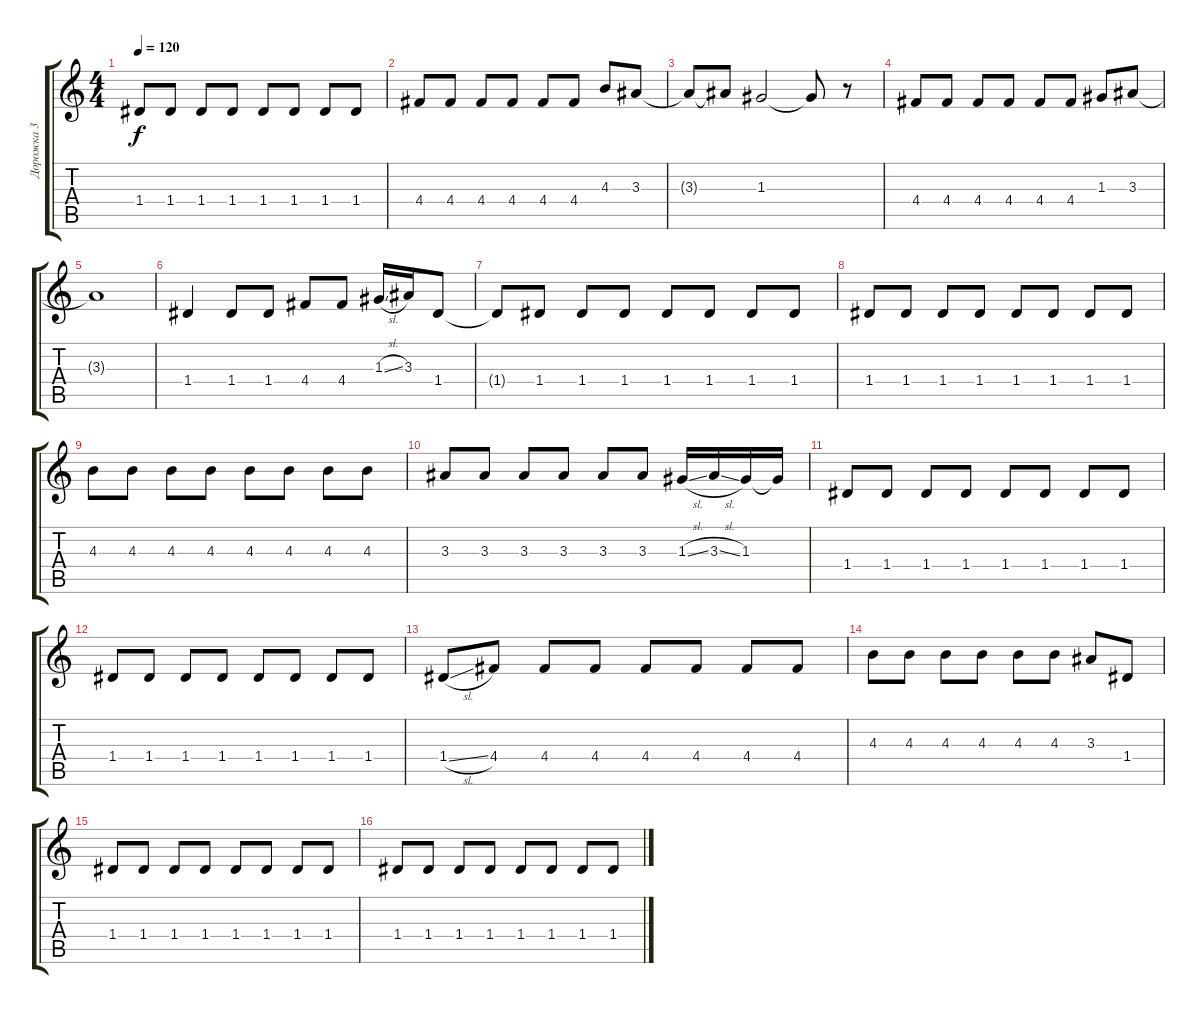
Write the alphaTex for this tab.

\track ("Дорожка 3" "Дорожка 3") {instrument acousticguitarsteel}
\staff {score tabs}
\tuning (E4 B3 G3 D3 A2 E2) {hide}
\ts (4 4)
\tempo 120
\clef g2
\ks c
1.4.8{dy f} 1.4.8 1.4.8 1.4.8 1.4.8 1.4.8 1.4.8 1.4.8 |
4.4.8 4.4.8 4.4.8 4.4.8 4.4.8 4.4.8 4.3.8 3.3.8 |
3.3{t}.8 3.3{t}.8 1.3.2 1.3{t}.8 r.8 |
4.4.8 4.4.8 4.4.8 4.4.8 4.4.8 4.4.8 1.3.8 3.3.8 |
3.3{t}.1 |
1.4.4 1.4.8 1.4.8 4.4.8 4.4.8 1.3{sl}.16 3.3.16 1.4.8 |
1.4{t}.8 1.4.8 1.4.8 1.4.8 1.4.8 1.4.8 1.4.8 1.4.8 |
1.4.8 1.4.8 1.4.8 1.4.8 1.4.8 1.4.8 1.4.8 1.4.8 |
4.3.8 4.3.8 4.3.8 4.3.8 4.3.8 4.3.8 4.3.8 4.3.8 |
3.3.8 3.3.8 3.3.8 3.3.8 3.3.8 3.3.8 1.3{sl}.16 3.3{sl}.16 1.3.16 1.3{t}.16 |
1.4.8 1.4.8 1.4.8 1.4.8 1.4.8 1.4.8 1.4.8 1.4.8 |
1.4.8 1.4.8 1.4.8 1.4.8 1.4.8 1.4.8 1.4.8 1.4.8 |
1.4{sl}.8 4.4.8 4.4.8 4.4.8 4.4.8 4.4.8 4.4.8 4.4.8 |
4.3.8 4.3.8 4.3.8 4.3.8 4.3.8 4.3.8 3.3.8 1.4.8 |
1.4.8 1.4.8 1.4.8 1.4.8 1.4.8 1.4.8 1.4.8 1.4.8 |
1.4.8 1.4.8 1.4.8 1.4.8 1.4.8 1.4.8 1.4.8 1.4.8
